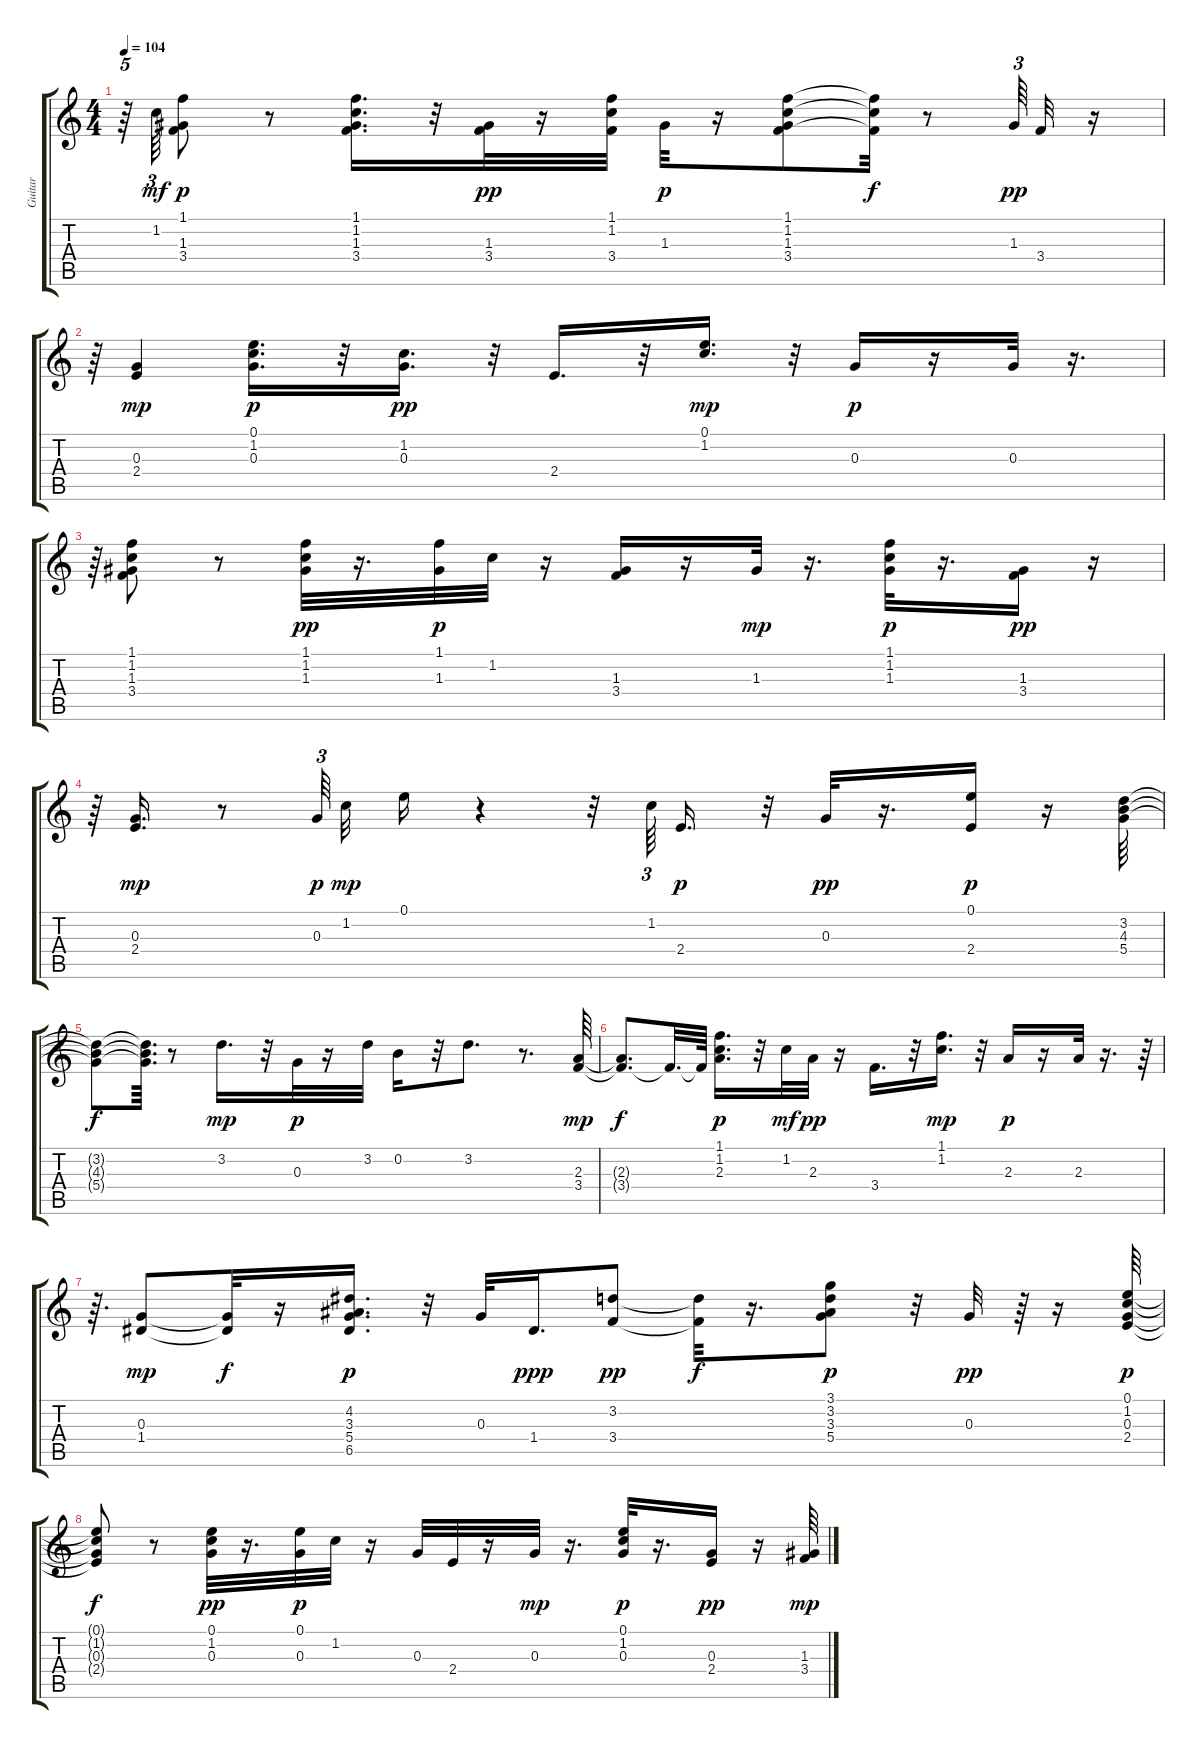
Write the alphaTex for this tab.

\track ("Guitar" "Guitar") {instrument acousticguitarsteel}
\staff {score tabs}
\tuning (E4 B3 G3 D3 A2 E2) {hide}
\ts (4 4)
\tempo 104
\clef g2
\ks c
r.64{tu (5 4) dy pp} 1.2.64{tu (3 2) dy mf} (1.1 1.3 3.4).8{dy p} r.8 (1.1 1.2 1.3 3.4).16{d} r.32 (1.3 3.4).32{dy pp} r.16 (1.1 1.2 3.4).32 1.3.32{dy p} r.16 (1.1 1.2 1.3 3.4).8 (1.1{t} 1.2{t} 3.4{t}).32{dy f} r.8 1.3.64{tu (3 2) dy pp} 3.4.32 r.16 |
r.64 (0.3 2.4).4{dy mp} (0.1 1.2 0.3).16{d dy p} r.32 (1.2 0.3).16{d dy pp} r.32 2.4.16{d} r.32 (0.1 1.2).16{d dy mp} r.32 0.3.16{dy p} r.16 0.3.32 r.16{d} |
r.64 (1.1 1.2 1.3 3.4).8 r.8 (1.1 1.2 1.3).32{dy pp} r.16{d} (1.1 1.3).32{dy p} 1.2.32 r.16 (1.3 3.4).16 r.16 1.3.32{dy mp} r.16{d} (1.1 1.2 1.3).32{dy p} r.16{d} (1.3 3.4).16{dy pp} r.16 |
r.64 (0.3 2.4).16{d dy mp} r.8 0.3.64{tu (3 2) dy p} 1.2.32{dy mp} 0.1.16 r.4 r.32 1.2.64{tu (3 2)} 2.4.16{d dy p} r.32 0.3.32{dy pp} r.16{d} (0.1 2.4).16{dy p} r.16 (3.2 4.3 5.4).64 |
(3.2{t} 4.3{t} 5.4{t}).8{dy f} (3.2{t} 4.3{t} 5.4{t}).64{d} r.8 3.2.16{d dy mp} r.32 0.3.32{dy p} r.16 3.2.32 0.2.16 r.32 3.2.8{d} r.8{d} (2.3 3.4).64{dy mp} |
(2.3{t} 3.4{t}).8{d dy f} 3.4{t}.32{d} 3.4{t}.64 (1.1 1.2 2.3).16{d dy p} r.32 1.2.32{dy mf} 2.3.32{dy pp} r.16 3.4.16{d} r.32 (1.1 1.2).16{d dy mp} r.32 2.3.16{dy p} r.16 2.3.32 r.16{d} r.64 |
r.64{d} (0.3 1.4).8{dy mp} (0.3{t} 1.4{t}).32{dy f} r.16 (4.2 3.3 5.4 6.5).16{d dy p} r.32 0.3.32 1.4.16{d dy ppp} (3.2 3.4).8{dy pp} (3.2{t} 3.4{t}).32{dy f} r.16{d} (3.1 3.2 3.3 5.4).8{dy p} r.32 0.3.32{dy pp} r.64 r.16 (0.1 1.2 0.3 2.4).64{dy p} |
(0.1{t} 1.2{t} 0.3{t} 2.4{t}).8{dy f} r.8 (0.1 1.2 0.3).32{dy pp} r.16{d} (0.1 0.3).32{dy p} 1.2.32 r.16 0.3.32 2.4.32 r.16 0.3.32{dy mp} r.16{d} (0.1 1.2 0.3).32{dy p} r.16{d} (0.3 2.4).16{dy pp} r.16 (1.3 3.4).64{dy mp}
